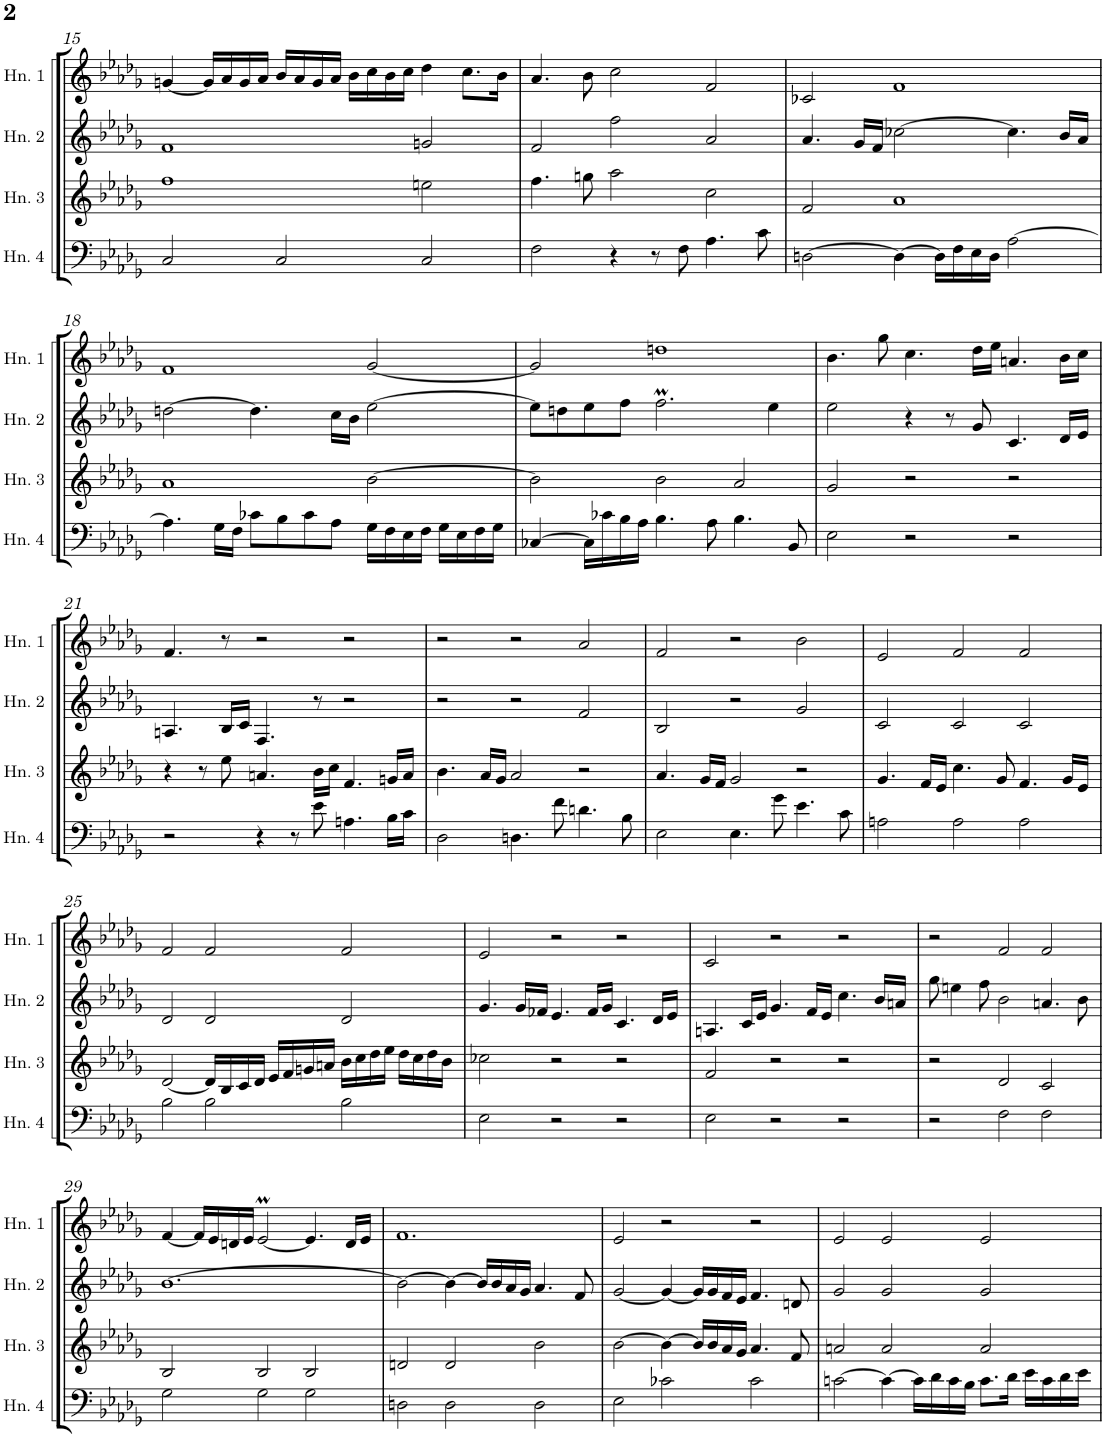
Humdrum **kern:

**kern	**kern	**kern	**kern
*part4	*part3	*part2	*part1
*staff4	*staff3	*staff2	*staff1
*I"Horn 4	*I"Horn 3	*I"Horn 2	*I"Horn 1
*I'Hn. 4	*I'Hn. 3	*I'Hn. 2	*I'Hn. 1
!!LO:PB:g=z
*clefF4	*clefG2	*clefG2	*clefG2
*Trd4c7	*Trd4c7	*Trd4c7	*Trd4c7
*k[b-e-a-d-g-]	*k[b-e-a-d-g-]	*k[b-e-a-d-g-]	*k[b-e-a-d-g-]
*M3/2	*M3/2	*M3/2	*M3/2
=15	=15	=15	=15
2C/	1ff	1f	[4gn/
.	.	.	16g/LL]
.	.	.	16a-/
.	.	.	16g/
.	.	.	16a-/JJ
2C/	.	.	16b-/LL
.	.	.	16a-/
.	.	.	16g/
.	.	.	16a-/JJ
.	.	.	16b-\LL
.	.	.	16cc\
.	.	.	16b-\
.	.	.	16cc\JJ
2C/	2een\	2gn/	4dd-\
.	.	.	8.cc\L
.	.	.	16b-\Jk
=16	=16	=16	=16
2F\	4.ff\	2f/	4.a-/
.	8ggn\	.	8b-\
4r	2aa-\	2ff\	2cc\
8r	.	.	.
8F\	.	.	.
4.A-\	2cc\	2a-/	2f/
8c\	.	.	.
=17	=17	=17	=17
[2Dn\	2f/	4.a-/	2c-X/
.	.	16g-/LL	.
.	.	16f/JJ	.
4D\_	1a-	[2cc-X\	1f
16D\LL]	.	.	.
16F\	.	.	.
16E-\	.	.	.
16D\JJ	.	.	.
[2A-\	.	4.cc-\]	.
.	.	16b-/LL	.
.	.	16a-/JJ	.
!!LO:LB:g=z
=18	=18	=18	=18
4.A-\]	1a-	[2ddn\	1f
16G-\LL	.	.	.
16F\JJ	.	.	.
8c-X\L	.	4.dd\]	.
8B-\	.	.	.
8c-\	.	.	.
8A-\J	.	16cc\LL	.
.	.	16b-\JJ	.
16G-\LL	[2b-\	[2ee-\	[2g-/
16F\	.	.	.
16E-\	.	.	.
16F\JJ	.	.	.
16G-\LL	.	.	.
16E-\	.	.	.
16F\	.	.	.
16G-\JJ	.	.	.
=19	=19	=19	=19
[4C-X/	2b-\]	8ee-\L]	2g-/]
.	.	8ddn\	.
16C-\LL]	.	8ee-\	.
16c-X\	.	.	.
16B-\	.	8ff\J	.
16A-\JJ	.	.	.
4.B-\	2b-\	2.ffm\	1ddn
8A-\	.	.	.
4.B-\	2a-/	.	.
.	.	4ee-\	.
8BB-/	.	.	.
=20	=20	=20	=20
2E-\	2g-/	2ee-\	4.b-\
.	.	.	8gg-\
2r	2r	4r	4.cc\
.	.	8r	.
.	.	8g-/	16dd-\LL
.	.	.	16ee-\JJ
2r	2r	4.c/	4.an/
.	.	16d-/LL	16b-\LL
.	.	16e-/JJ	16cc\JJ
!!LO:LB:g=z
=21	=21	=21	=21
2r	4r	4.An/	4.f/
.	8r	.	.
.	8ee-\	16B-/LL	8r
.	.	16c/JJ	.
4r	4.an/	4.F/	2r
8r	.	.	.
8e-\	16b-\LL	8r	.
.	16cc\JJ	.	.
4.An\	4.f/	2r	2r
16B-\LL	16gn/LL	.	.
16c\JJ	16a/JJ	.	.
=22	=22	=22	=22
2D-\	4.b-\	2r	2r
.	16a-/LL	.	.
.	16g-/JJ	.	.
4.Dn\	2a-/	2r	2r
8f\	.	.	.
4.dn\	2r	2f/	2a-/
8B-\	.	.	.
=23	=23	=23	=23
2E-\	4.a-/	2B-/	2f/
.	16g-/LL	.	.
.	16f/JJ	.	.
4.E-\	2g-/	2r	2r
8g-\	.	.	.
4.e-\	2r	2g-/	2b-\
8c\	.	.	.
=24	=24	=24	=24
2An\	4.g-/	2c/	2e-/
.	16f/LL	.	.
.	16e-/JJ	.	.
2A\	4.cc\	2c/	2f/
.	8g-/	.	.
2A\	4.f/	2c/	2f/
.	16g-/LL	.	.
.	16e-/JJ	.	.
!!LO:LB:g=z
=25	=25	=25	=25
2B-\	[2d-/	2d-/	2f/
2B-\	16d-/LL]	2d-/	2f/
.	16B-/	.	.
.	16c/	.	.
.	16d-/JJ	.	.
.	16e-/LL	.	.
.	16f/	.	.
.	16gn/	.	.
.	16an/JJ	.	.
2B-\	16b-\LL	2d-/	2f/
.	16cc\	.	.
.	16dd-\	.	.
.	16ee-\JJ	.	.
.	16dd-\LL	.	.
.	16cc\	.	.
.	16dd-\	.	.
.	16b-\JJ	.	.
=26	=26	=26	=26
2E-\	2cc-X\	4.g-/	2e-/
.	.	16g-/LL	.
.	.	16f-X/JJ	.
2r	2r	4.e-/	2r
.	.	16f-/LL	.
.	.	16g-/JJ	.
2r	2r	4.c/	2r
.	.	16d-/LL	.
.	.	16e-/JJ	.
=27	=27	=27	=27
2E-\	2f/	4.An/	2c/
.	.	16c/LL	.
.	.	16e-/JJ	.
2r	2r	4.g-/	2r
.	.	16f/LL	.
.	.	16e-/JJ	.
2r	2r	4.cc\	2r
.	.	16b-/LL	.
.	.	16an/JJ	.
=28	=28	=28	=28
2r	2r	8gg-\	2r
.	.	4een\	.
.	.	8ff\	.
2F\	2d-/	2b-\	2f/
2F\	2c/	4.an/	2f/
.	.	8b-\	.
!!LO:LB:g=z
=29	=29	=29	=29
2G-\	2B-/	[1.b-	[4f/
.	.	.	16f/LL]
.	.	.	16e-/
.	.	.	16dn/
.	.	.	16e-/JJ
2G-\	2B-/	.	[2e-M/
2G-\	2B-/	.	4.e-/]
.	.	.	16d/LL
.	.	.	16e-/JJ
=30	=30	=30	=30
2Dn\	2dn/	2b-\_	1.f
2D\	2d/	4b-\_	.
.	.	16b-/LL]	.
.	.	16b-/	.
.	.	16a-/	.
.	.	16g-/JJ	.
2D\	2b-\	4.a-/	.
.	.	8f/	.
=31	=31	=31	=31
2E-\	[2b-\	[2g-/	2e-/
2c-X\	4b-\_	4g-/_	2r
.	16b-/LL]	16g-/LL]	.
.	16b-/	16g-/	.
.	16a-/	16f/	.
.	16g-/JJ	16e-/JJ	.
2c-\	4.a-/	4.f/	2r
.	8f/	8dn/	.
=32	=32	=32	=32
[2cn\	2an/	2g-/	2e-/
4c\_	2a/	2g-/	2e-/
16c\LL]	.	.	.
16d-\	.	.	.
16c\	.	.	.
16B-\JJ	.	.	.
8.c\L	2a/	2g-/	2e-/
16d-\Jk	.	.	.
16e-\LL	.	.	.
16c\	.	.	.
16d-\	.	.	.
16e-\JJ	.	.	.
=	=	=	=
*-	*-	*-	*-
